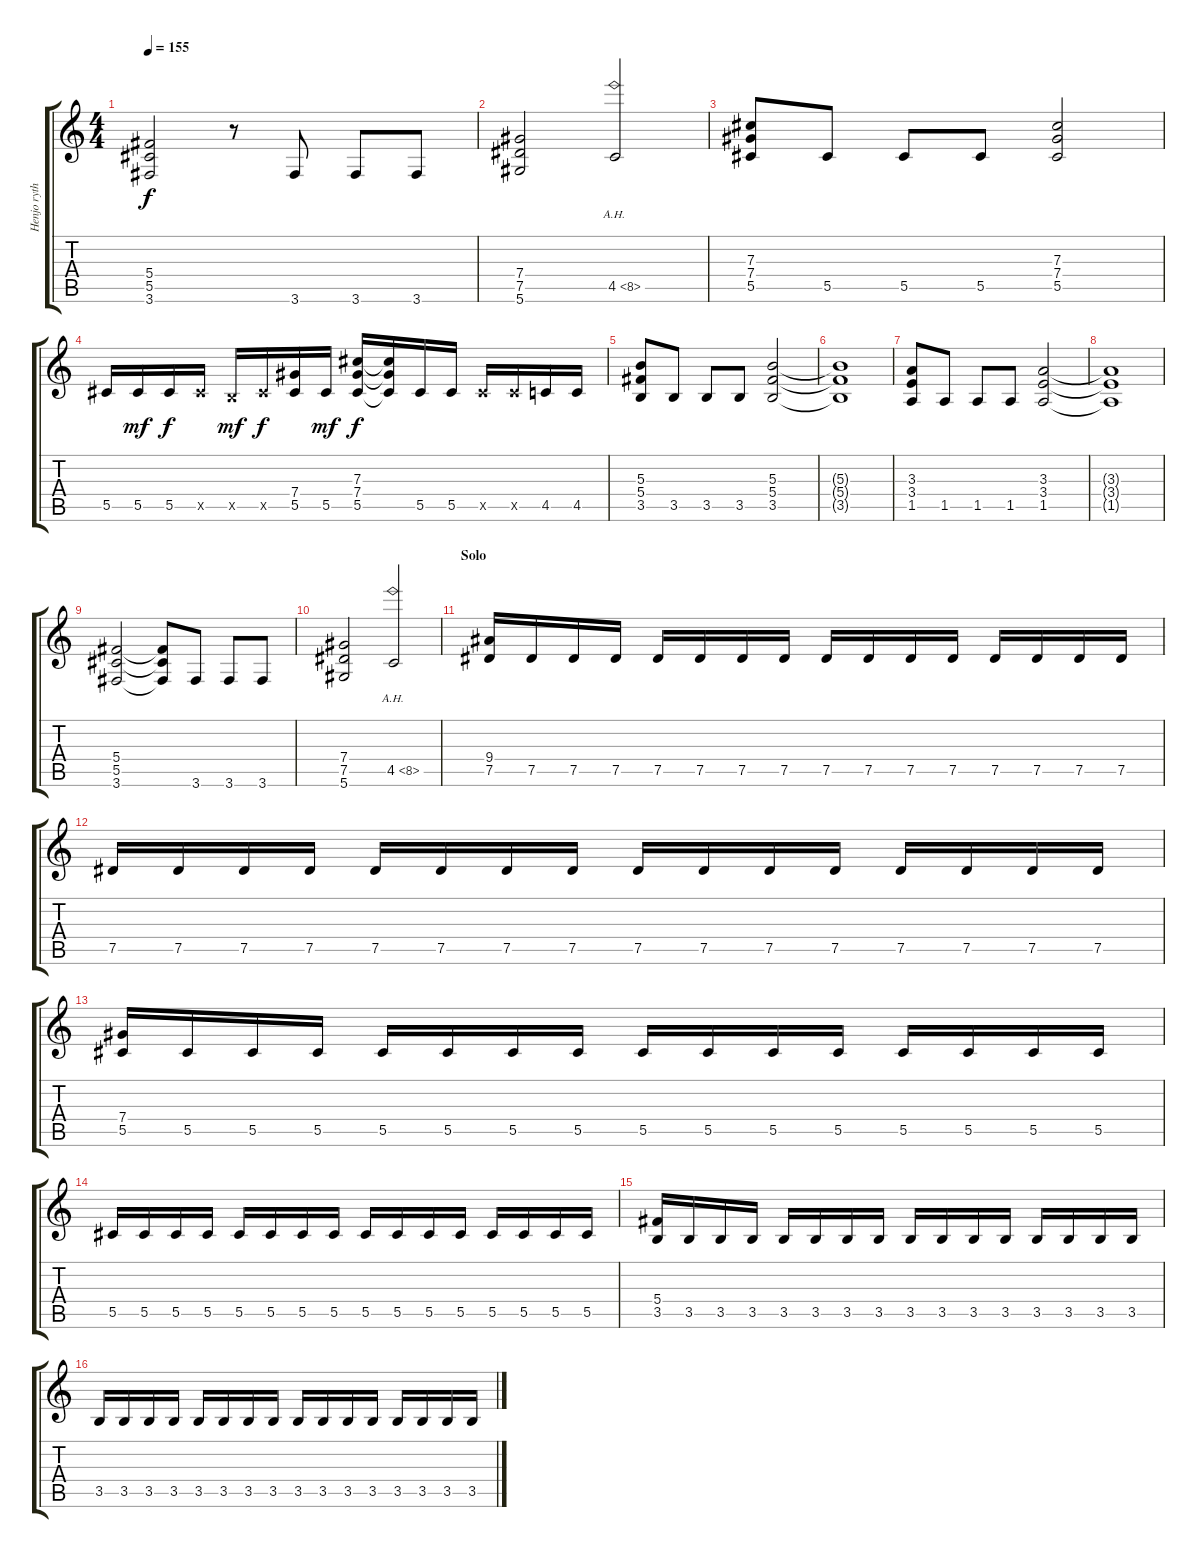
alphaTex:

\track ("Henjo rythm" "Henjo ryth") {instrument distortionguitar}
\staff {score tabs}
\tuning (Eb4 Bb3 Gb3 Db3 Ab2 Eb2) {hide}
\ts (4 4)
\tempo 155
\clef g2
\ks c
(5.4 5.5 3.6).2{dy f} r.8 3.6.8 3.6.8 3.6.8 |
(7.4 7.5 5.6).2 4.5{ah 4}.2 |
(7.3 7.4 5.5).8 5.5.8 5.5.8 5.5.8 (7.3 7.4 5.5).2 |
5.5.16 5.5.16{dy mf} 5.5.16{dy f} 5.5{x}.16 3.5{x}.16{dy mf} 5.5{x}.16{dy f} (7.4 5.5).16 5.5.16{dy mf} (7.3 7.4 5.5).16{dy f} (7.3{t} 7.4{t} 5.5{t}).16 5.5.16 5.5.16 5.5{x}.16 5.5{x}.16 4.5.16 4.5.16 |
(5.3 5.4 3.5).8 3.5.8 3.5.8 3.5.8 (5.3 5.4 3.5).2 |
(5.3{t} 5.4{t} 3.5{t}).1 |
(3.3 3.4 1.5).8 1.5.8 1.5.8 1.5.8 (3.3 3.4 1.5).2 |
(3.3{t} 3.4{t} 1.5{t}).1 |
(5.4 5.5 3.6).2 (5.4{t} 5.5{t} 3.6{t}).8 3.6.8 3.6.8 3.6.8 |
(7.4 7.5 5.6).2 4.5{ah 4}.2 |
\section ("" "Solo")
(9.4 7.5).16{volume 14} 7.5.16 7.5.16 7.5.16 7.5.16 7.5.16 7.5.16 7.5.16 7.5.16 7.5.16 7.5.16 7.5.16 7.5.16 7.5.16 7.5.16 7.5.16 |
7.5.16 7.5.16 7.5.16 7.5.16 7.5.16 7.5.16 7.5.16 7.5.16 7.5.16 7.5.16 7.5.16 7.5.16 7.5.16 7.5.16 7.5.16 7.5.16 |
(7.4 5.5).16 5.5.16 5.5.16 5.5.16 5.5.16 5.5.16 5.5.16 5.5.16 5.5.16 5.5.16 5.5.16 5.5.16 5.5.16 5.5.16 5.5.16 5.5.16 |
5.5.16 5.5.16 5.5.16 5.5.16 5.5.16 5.5.16 5.5.16 5.5.16 5.5.16 5.5.16 5.5.16 5.5.16 5.5.16 5.5.16 5.5.16 5.5.16 |
(5.4 3.5).16 3.5.16 3.5.16 3.5.16 3.5.16 3.5.16 3.5.16 3.5.16 3.5.16 3.5.16 3.5.16 3.5.16 3.5.16 3.5.16 3.5.16 3.5.16 |
3.5.16 3.5.16 3.5.16 3.5.16 3.5.16 3.5.16 3.5.16 3.5.16 3.5.16 3.5.16 3.5.16 3.5.16 3.5.16 3.5.16 3.5.16 3.5.16
